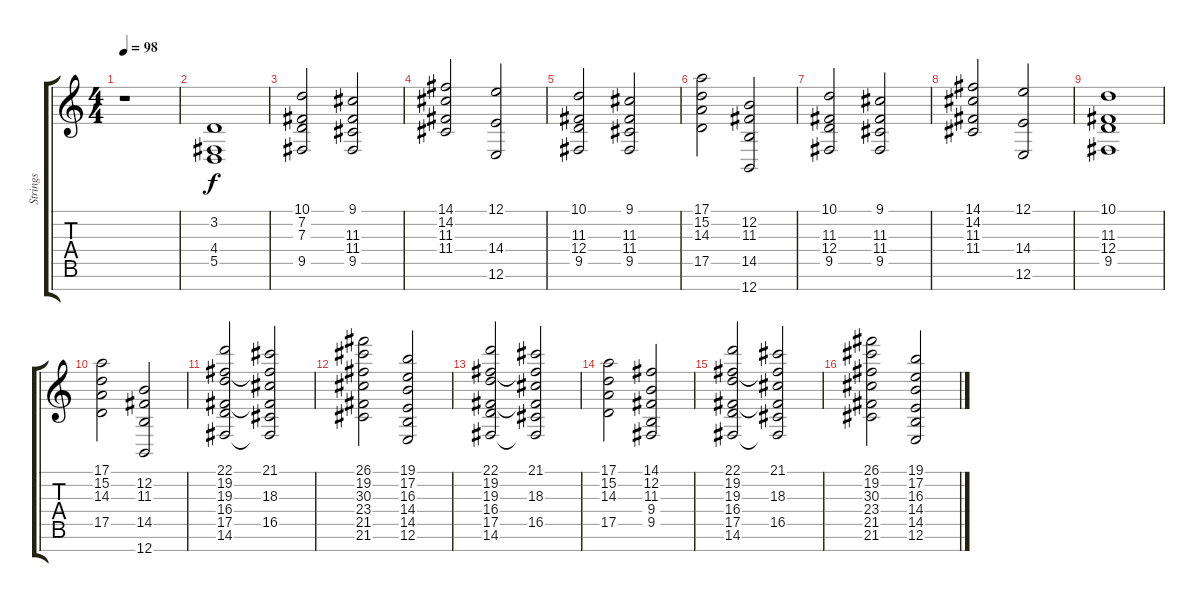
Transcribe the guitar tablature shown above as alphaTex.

\track ("Strings" "Strings") {instrument stringensemble1}
\staff {score tabs}
\tuning (E4 B3 G3 D3 A2 E2 B1) {hide}
\ts (4 4)
\tempo 98
\clef g2
\ks c
r.1{dy f volume 0} |
(3.2 4.4 5.5).1{volume 12} |
(10.1 7.2 7.3 9.5).2 (9.1 11.3 11.4 9.5).2 |
(14.1 14.2 11.3 11.4).2 (12.1 14.4 12.6).2 |
(10.1 11.3 12.4 9.5).2 (9.1 11.3 11.4 9.5).2 |
(17.1 15.2 14.3 17.5).2 (12.2 11.3 14.5 12.7).2 |
(10.1 11.3 12.4 9.5).2 (9.1 11.3 11.4 9.5).2 |
(14.1 14.2 11.3 11.4).2 (12.1 14.4 12.6).2 |
(10.1 11.3 12.4 9.5).1 |
(17.1 15.2 14.3 17.5).2 (12.2 11.3 14.5 12.7).2 |
(22.1 19.2 19.3 16.4 17.5 14.6).2 (21.1 19.2{t} 18.3 16.4{t} 16.5 14.6{t}).2 |
(26.1 19.2 30.3 23.4 21.5 21.6).2 (19.1 17.2 16.3 14.4 14.5 12.6).2 |
(22.1 19.2 19.3 16.4 17.5 14.6).2 (21.1 19.2{t} 18.3 16.4{t} 16.5 14.6{t}).2 |
(17.1 15.2 14.3 17.5).2 (14.1 12.2 11.3 9.4 9.5).2 |
(22.1 19.2 19.3 16.4 17.5 14.6).2 (21.1 19.2{t} 18.3 16.4{t} 16.5 14.6{t}).2 |
(26.1 19.2 30.3 23.4 21.5 21.6).2 (19.1 17.2 16.3 14.4 14.5 12.6).2
